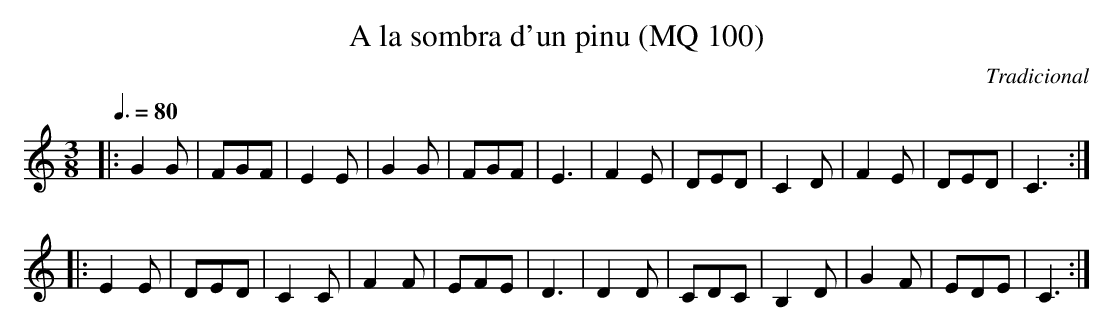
X:1
T:A la sombra d'un pinu (MQ 100)
C:Tradicional
M:3/8
L:1/8
Q:3/8=80
K:C
|: G2 G|FGF|E2 E|G2 G|FGF|E3|F2 E|DED|C2 D|F2 E|DED|C3 :|
|: E2 E|DED|C2 C|F2 F|EFE|D3|D2 D|CDC|B,2 D|G2 F|EDE|C3 :|
